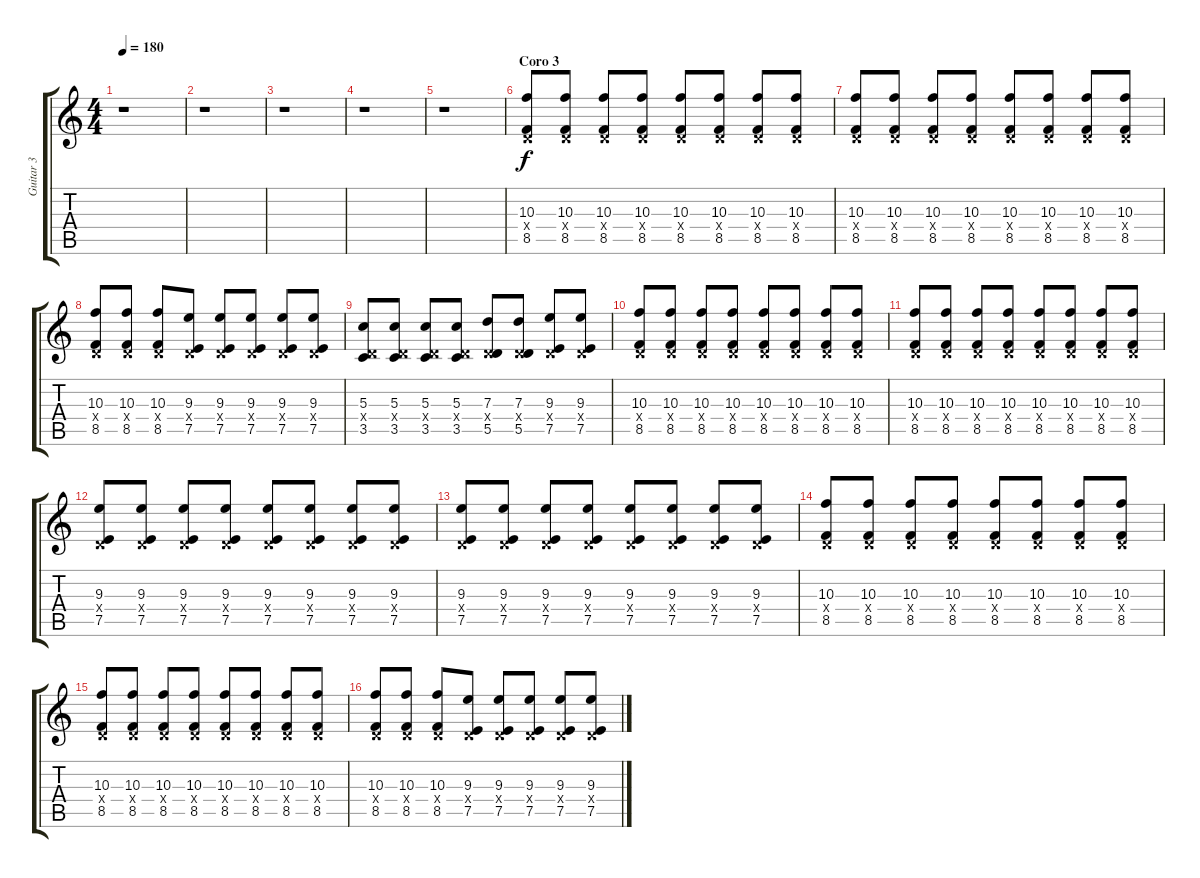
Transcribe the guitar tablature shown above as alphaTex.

\track ("Guitar 3" "Guitar 3") {instrument distortionguitar}
\staff {score tabs}
\tuning (E4 B3 G3 D3 A2 E2) {hide}
\ts (4 4)
\tempo 180
\clef g2
\ks c
r.1{dy f} |
r.1 |
r.1 |
r.1 |
r.1 |
\section ("" "Coro 3")
(10.3 0.4{x} 8.5).8 (10.3 0.4{x} 8.5).8 (10.3 0.4{x} 8.5).8 (10.3 0.4{x} 8.5).8 (10.3 0.4{x} 8.5).8 (10.3 0.4{x} 8.5).8 (10.3 0.4{x} 8.5).8 (10.3 0.4{x} 8.5).8 |
(10.3 0.4{x} 8.5).8 (10.3 0.4{x} 8.5).8 (10.3 0.4{x} 8.5).8 (10.3 0.4{x} 8.5).8 (10.3 0.4{x} 8.5).8 (10.3 0.4{x} 8.5).8 (10.3 0.4{x} 8.5).8 (10.3 0.4{x} 8.5).8 |
(10.3 0.4{x} 8.5).8 (10.3 0.4{x} 8.5).8 (10.3 0.4{x} 8.5).8 (9.3 0.4{x} 7.5).8 (9.3 0.4{x} 7.5).8 (9.3 0.4{x} 7.5).8 (9.3 0.4{x} 7.5).8 (9.3 0.4{x} 7.5).8 |
(5.3 0.4{x} 3.5).8 (5.3 0.4{x} 3.5).8 (5.3 0.4{x} 3.5).8 (5.3 0.4{x} 3.5).8 (7.3 0.4{x} 5.5).8 (7.3 0.4{x} 5.5).8 (9.3 0.4{x} 7.5).8 (9.3 0.4{x} 7.5).8 |
(10.3 0.4{x} 8.5).8 (10.3 0.4{x} 8.5).8 (10.3 0.4{x} 8.5).8 (10.3 0.4{x} 8.5).8 (10.3 0.4{x} 8.5).8 (10.3 0.4{x} 8.5).8 (10.3 0.4{x} 8.5).8 (10.3 0.4{x} 8.5).8 |
(10.3 0.4{x} 8.5).8 (10.3 0.4{x} 8.5).8 (10.3 0.4{x} 8.5).8 (10.3 0.4{x} 8.5).8 (10.3 0.4{x} 8.5).8 (10.3 0.4{x} 8.5).8 (10.3 0.4{x} 8.5).8 (10.3 0.4{x} 8.5).8 |
(9.3 0.4{x} 7.5).8 (9.3 0.4{x} 7.5).8 (9.3 0.4{x} 7.5).8 (9.3 0.4{x} 7.5).8 (9.3 0.4{x} 7.5).8 (9.3 0.4{x} 7.5).8 (9.3 0.4{x} 7.5).8 (9.3 0.4{x} 7.5).8 |
(9.3 0.4{x} 7.5).8 (9.3 0.4{x} 7.5).8 (9.3 0.4{x} 7.5).8 (9.3 0.4{x} 7.5).8 (9.3 0.4{x} 7.5).8 (9.3 0.4{x} 7.5).8 (9.3 0.4{x} 7.5).8 (9.3 0.4{x} 7.5).8 |
(10.3 0.4{x} 8.5).8 (10.3 0.4{x} 8.5).8 (10.3 0.4{x} 8.5).8 (10.3 0.4{x} 8.5).8 (10.3 0.4{x} 8.5).8 (10.3 0.4{x} 8.5).8 (10.3 0.4{x} 8.5).8 (10.3 0.4{x} 8.5).8 |
(10.3 0.4{x} 8.5).8 (10.3 0.4{x} 8.5).8 (10.3 0.4{x} 8.5).8 (10.3 0.4{x} 8.5).8 (10.3 0.4{x} 8.5).8 (10.3 0.4{x} 8.5).8 (10.3 0.4{x} 8.5).8 (10.3 0.4{x} 8.5).8 |
(10.3 0.4{x} 8.5).8 (10.3 0.4{x} 8.5).8 (10.3 0.4{x} 8.5).8 (9.3 0.4{x} 7.5).8 (9.3 0.4{x} 7.5).8 (9.3 0.4{x} 7.5).8 (9.3 0.4{x} 7.5).8 (9.3 0.4{x} 7.5).8
